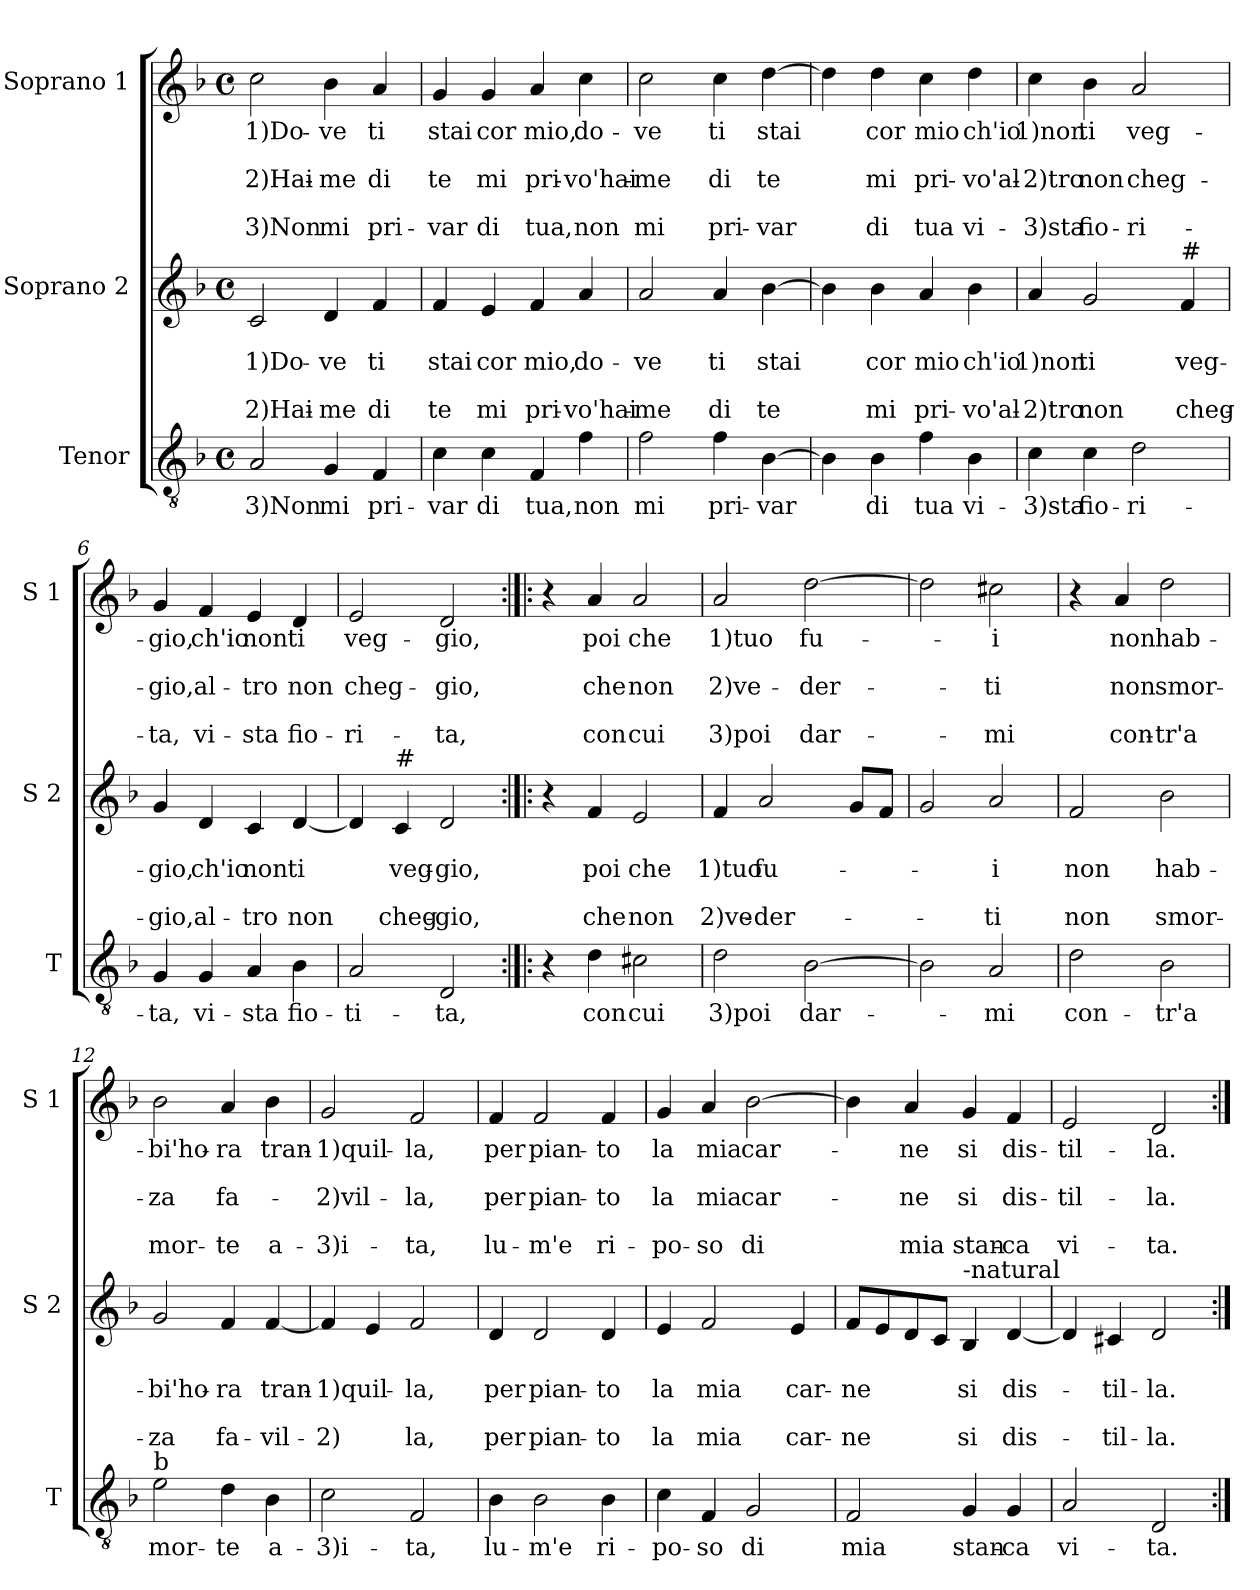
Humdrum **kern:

**kern	**text	**kern	**text	**text	**text	**text	**kern	**text	**text	**text	**text	**text
*part3	*part3	*part2	*part2	*part2	*part2	*part2	*part1	*part1	*part1	*part1	*part1	*part1
*staff3	*staff3	*staff2	*staff2	*staff2	*staff2	*staff2	*staff1	*staff1	*staff1	*staff1	*staff1	*staff1
*I"Tenor	*	*I"Soprano 2	*	*	*	*	*I"Soprano 1	*	*	*	*	*
*I'T	*	*I'S 2	*	*	*	*	*I'S 1	*	*	*	*	*
*clefGv2	*	*clefG2	*	*	*	*	*clefG2	*	*	*	*	*
*k[b-]	*	*k[b-]	*	*	*	*	*k[b-]	*	*	*	*	*
*F:	*	*F:	*	*	*	*	*F:	*	*	*	*	*
*M4/4	*	*M4/4	*	*	*	*	*M4/4	*	*	*	*	*
*met(c)	*	*met(c)	*	*	*	*	*met(c)	*	*	*	*	*
=1	=1	=1	=1	=1	=1	=1	=1	=1	=1	=1	=1	=1
!	!LO:LY:b	!	!	!LO:LY:b	!	!LO:LY:b	!	!LO:LY:b	!	!LO:LY:b	!	!LO:LY:b
2A/	3)Non	2c/	.	1)Do-	.	2)Hai-	2cc\	1)Do-	.	2)Hai-	.	3)Non
!	!LO:LY:b	!	!	!LO:LY:b	!	!LO:LY:b	!	!LO:LY:b	!	!LO:LY:b	!	!LO:LY:b
4G/	mi	4d/	.	-ve	.	-me	4b-\	-ve	.	-me	.	mi
!	!LO:LY:b	!	!	!LO:LY:b	!	!LO:LY:b	!	!LO:LY:b	!	!LO:LY:b	!	!LO:LY:b
4F/	pri-	4f/	.	ti	.	di	4a/	ti	.	di	.	pri-
=2	=2	=2	=2	=2	=2	=2	=2	=2	=2	=2	=2	=2
!	!LO:LY:b	!	!	!LO:LY:b	!	!LO:LY:b	!	!LO:LY:b	!	!LO:LY:b	!	!LO:LY:b
4c\	-var	4f/	.	stai	.	te	4g/	stai	.	te	.	-var
!	!LO:LY:b	!	!	!LO:LY:b	!	!LO:LY:b	!	!LO:LY:b	!	!LO:LY:b	!	!LO:LY:b
4c\	di	4e/	.	cor	.	mi	4g/	cor	.	mi	.	di
!	!LO:LY:b	!	!	!LO:LY:b	!	!LO:LY:b	!	!LO:LY:b	!	!LO:LY:b	!	!LO:LY:b
4F/	tua,	4f/	.	mio,	.	pri-	4a/	mio,	.	pri-	.	tua,
!	!LO:LY:b	!	!	!LO:LY:b	!	!LO:LY:b	!	!LO:LY:b	!	!LO:LY:b	!	!LO:LY:b
4f\	non	4a/	.	do-	.	-vo'hai-	4cc\	do-	.	-vo'hai-	.	non
=3	=3	=3	=3	=3	=3	=3	=3	=3	=3	=3	=3	=3
!	!LO:LY:b	!	!	!LO:LY:b	!	!LO:LY:b	!	!LO:LY:b	!	!LO:LY:b	!	!LO:LY:b
2f\	mi	2a/	.	-ve	.	-me	2cc\	-ve	.	-me	.	mi
!	!LO:LY:b	!	!	!LO:LY:b	!	!LO:LY:b	!	!LO:LY:b	!	!LO:LY:b	!	!LO:LY:b
4f\	pri-	4a/	.	ti	.	di	4cc\	ti	.	di	.	pri-
!	!LO:LY:b	!	!	!LO:LY:b	!	!LO:LY:b	!	!LO:LY:b	!	!LO:LY:b	!	!LO:LY:b
[4B-\	-var	[4b-\	.	stai	.	te	[4dd\	stai	.	te	.	-var
=4	=4	=4	=4	=4	=4	=4	=4	=4	=4	=4	=4	=4
4B-\]	.	4b-\]	.	.	.	.	4dd\]	.	.	.	.	.
!	!LO:LY:b	!	!	!LO:LY:b	!	!LO:LY:b	!	!LO:LY:b	!	!LO:LY:b	!	!LO:LY:b
4B-\	di	4b-\	.	cor	.	mi	4dd\	cor	.	mi	.	di
!	!LO:LY:b	!	!	!LO:LY:b	!	!LO:LY:b	!	!LO:LY:b	!	!LO:LY:b	!	!LO:LY:b
4f\	tua	4a/	.	mio	.	pri-	4cc\	mio	.	pri-	.	tua
!	!LO:LY:b	!	!	!LO:LY:b	!	!LO:LY:b	!	!LO:LY:b	!	!LO:LY:b	!	!LO:LY:b
4B-\	vi-	4b-\	.	ch'io	.	-vo'al-	4dd\	ch'io	.	-vo'al-	.	vi-
!!LO:LB:g=z
=5	=5	=5	=5	=5	=5	=5	=5	=5	=5	=5	=5	=5
!	!LO:LY:b	!	!	!LO:LY:b	!	!LO:LY:b	!	!LO:LY:b	!	!LO:LY:b	!	!LO:LY:b
4c\	-3)sta	4a/	.	1)non	.	-2)tro	4cc\	1)non	.	-2)tro	.	-3)sta
!	!LO:LY:b	!	!	!LO:LY:b	!	!LO:LY:b	!	!LO:LY:b	!	!LO:LY:b	!	!LO:LY:b
4c\	fio-	2g/	.	ti	.	non	4b-\	ti	.	non	.	fio-
!	!LO:LY:b	!	!	!	!	!	!	!LO:LY:b	!	!LO:LY:b	!	!LO:LY:b
2d\	-ri-	.	.	.	.	.	2a/	veg-	.	cheg-	.	-ri-
!	!	!LO:TX:a:t=#	!	!	!	!	!	!	!	!	!	!
!	!	!	!	!LO:LY:b	!	!LO:LY:b	!	!	!	!	!	!
.	.	4f/	.	veg-	.	cheg-	.	.	.	.	.	.
=6	=6	=6	=6	=6	=6	=6	=6	=6	=6	=6	=6	=6
!	!LO:LY:b	!	!	!LO:LY:b	!	!LO:LY:b	!	!LO:LY:b	!	!LO:LY:b	!	!LO:LY:b
4G/	-ta,	4g/	.	-gio,	.	-gio,	4g/	-gio,	.	-gio,	.	-ta,
!	!LO:LY:b	!	!	!LO:LY:b	!	!LO:LY:b	!	!LO:LY:b	!	!LO:LY:b	!	!LO:LY:b
4G/	vi-	4d/	.	ch'io	.	al-	4f/	ch'io	.	al-	.	vi-
!	!LO:LY:b	!	!	!LO:LY:b	!	!LO:LY:b	!	!LO:LY:b	!	!LO:LY:b	!	!LO:LY:b
4A/	-sta	4c/	.	non	.	-tro	4e/	non	.	-tro	.	-sta
!	!LO:LY:b	!	!	!LO:LY:b	!	!LO:LY:b	!	!LO:LY:b	!	!LO:LY:b	!	!LO:LY:b
4B-\	fio-	[4d/	.	ti	.	non	4d/	ti	.	non	.	fio-
=7	=7	=7	=7	=7	=7	=7	=7	=7	=7	=7	=7	=7
!	!LO:LY:b	!	!	!	!	!	!	!LO:LY:b	!	!LO:LY:b	!	!LO:LY:b
2A/	-ti-	4d/]	.	.	.	.	2e/	veg-	.	cheg-	.	-ri-
!	!	!LO:TX:a:t=#	!	!	!	!	!	!	!	!	!	!
!	!	!	!	!LO:LY:b	!	!LO:LY:b	!	!	!	!	!	!
.	.	4c/	.	veg-	.	cheg-	.	.	.	.	.	.
!	!LO:LY:b	!	!	!LO:LY:b	!	!LO:LY:b	!	!LO:LY:b	!	!LO:LY:b	!	!LO:LY:b
2D/	-ta,	2d/	.	-gio,	.	-gio,	2d/	-gio,	.	-gio,	.	-ta,
=8:|!|:	=8:|!|:	=8:|!|:	=8:|!|:	=8:|!|:	=8:|!|:	=8:|!|:	=8:|!|:	=8:|!|:	=8:|!|:	=8:|!|:	=8:|!|:	=8:|!|:
4r	.	4r	.	.	.	.	4r	.	.	.	.	.
!	!LO:LY:b	!	!	!LO:LY:b	!	!LO:LY:b	!	!LO:LY:b	!	!LO:LY:b	!	!LO:LY:b
4d\	con	4f/	.	poi	.	che	4a/	poi	.	che	.	con
!	!LO:LY:b	!	!	!LO:LY:b	!	!LO:LY:b	!	!LO:LY:b	!	!LO:LY:b	!	!LO:LY:b
2c#X\	cui	2e/	.	che	.	non	2a/	che	.	non	.	cui
!!LO:PB:g=z
=9	=9	=9	=9	=9	=9	=9	=9	=9	=9	=9	=9	=9
!	!LO:LY:b	!	!	!LO:LY:b	!	!LO:LY:b	!	!LO:LY:b	!	!LO:LY:b	!	!LO:LY:b
2d\	3)poi	4f/	.	1)tuo	.	2)ve-	2a/	1)tuo	.	2)ve-	.	3)poi
!	!	!	!	!LO:LY:b	!	!LO:LY:b	!	!	!	!	!	!
.	.	2a/	.	fu-	.	-der-	.	.	.	.	.	.
!	!LO:LY:b	!	!	!	!	!	!	!LO:LY:b	!	!LO:LY:b	!	!LO:LY:b
[2B-\	dar-	.	.	.	.	.	[2dd\	fu-	.	-der-	.	dar-
.	.	8g/L	.	.	.	.	.	.	.	.	.	.
.	.	8f/J	.	.	.	.	.	.	.	.	.	.
=10	=10	=10	=10	=10	=10	=10	=10	=10	=10	=10	=10	=10
2B-\]	.	2g/	.	.	.	.	2dd\]	.	.	.	.	.
!	!LO:LY:b	!	!	!LO:LY:b	!	!LO:LY:b	!	!LO:LY:b	!	!LO:LY:b	!	!LO:LY:b
2A/	-mi	2a/	.	-i	.	-ti	2cc#X\	-i	.	-ti	.	-mi
=11	=11	=11	=11	=11	=11	=11	=11	=11	=11	=11	=11	=11
!	!LO:LY:b	!	!	!LO:LY:b	!	!LO:LY:b	!	!	!	!	!	!
2d\	con-	2f/	.	non	.	non	4r	.	.	.	.	.
!	!	!	!	!	!	!	!	!LO:LY:b	!	!LO:LY:b	!	!LO:LY:b
.	.	.	.	.	.	.	4a/	non	.	non	.	con-
!	!LO:LY:b	!	!	!LO:LY:b	!	!LO:LY:b	!	!LO:LY:b	!	!LO:LY:b	!	!LO:LY:b
2B-\	-tr'a	2b-\	.	hab-	.	smor-	2dd\	hab-	.	smor-	.	-tr'a
=12	=12	=12	=12	=12	=12	=12	=12	=12	=12	=12	=12	=12
!LO:TX:a:t=b	!	!	!	!	!	!	!	!	!	!	!	!
!	!LO:LY:b	!	!	!LO:LY:b	!	!LO:LY:b	!	!LO:LY:b	!	!LO:LY:b	!	!LO:LY:b
2e\	mor-	2g/	.	-bi'ho-	.	-za	2b-\	-bi'ho-	.	-za	.	mor-
!	!LO:LY:b	!	!	!LO:LY:b	!	!LO:LY:b	!	!LO:LY:b	!	!LO:LY:b	!	!LO:LY:b
4d\	-te	4f/	.	-ra	.	fa-	4a/	-ra	.	fa-	.	-te
!	!LO:LY:b	!	!	!LO:LY:b	!	!LO:LY:b	!	!LO:LY:b	!	!	!	!LO:LY:b
4B-\	a-	[4f/	.	tran-	.	-vil-	4b-\	tran-	.	.	.	a-
!!LO:LB:g=z
=13	=13	=13	=13	=13	=13	=13	=13	=13	=13	=13	=13	=13
!	!LO:LY:b	!	!	!LO:LY:b	!	!LO:LY:b	!	!LO:LY:b	!	!LO:LY:b	!	!LO:LY:b
2c\	-3)i-	4f/]	.	-1)quil-	.	-2)	2g/	-1)quil-	.	-2)vil-	.	-3)i-
.	.	4e/	.	.	.	.	.	.	.	.	.	.
!	!LO:LY:b	!	!	!LO:LY:b	!	!LO:LY:b	!	!LO:LY:b	!	!LO:LY:b	!	!LO:LY:b
2F/	-ta,	2f/	.	-la,	.	la,	2f/	-la,	.	-la,	.	-ta,
=14	=14	=14	=14	=14	=14	=14	=14	=14	=14	=14	=14	=14
!	!LO:LY:b	!	!	!LO:LY:b	!	!LO:LY:b	!	!LO:LY:b	!	!LO:LY:b	!	!LO:LY:b
4B-\	lu-	4d/	.	per	.	per	4f/	per	.	per	.	lu-
!	!LO:LY:b	!	!	!LO:LY:b	!	!LO:LY:b	!	!LO:LY:b	!	!LO:LY:b	!	!LO:LY:b
2B-\	-m'e	2d/	.	pian-	.	pian-	2f/	pian-	.	pian-	.	-m'e
!	!LO:LY:b	!	!	!LO:LY:b	!	!LO:LY:b	!	!LO:LY:b	!	!LO:LY:b	!	!LO:LY:b
4B-\	ri-	4d/	.	-to	.	-to	4f/	-to	.	-to	.	ri-
=15	=15	=15	=15	=15	=15	=15	=15	=15	=15	=15	=15	=15
!	!LO:LY:b	!	!	!LO:LY:b	!	!LO:LY:b	!	!LO:LY:b	!	!LO:LY:b	!	!LO:LY:b
4c\	-po-	4e/	.	la	.	la	4g/	la	.	la	.	-po-
!	!LO:LY:b	!	!	!LO:LY:b	!	!LO:LY:b	!	!LO:LY:b	!	!LO:LY:b	!	!LO:LY:b
4F/	-so	2f/	.	mia	.	mia	4a/	mia	.	mia	.	-so
!	!LO:LY:b	!	!	!	!	!	!	!LO:LY:b	!	!LO:LY:b	!	!LO:LY:b
2G/	di	.	.	.	.	.	[2b-\	car-	.	car-	.	di
!	!	!	!	!LO:LY:b	!	!LO:LY:b	!	!	!	!	!	!
.	.	4e/	.	car-	.	car-	.	.	.	.	.	.
=16	=16	=16	=16	=16	=16	=16	=16	=16	=16	=16	=16	=16
!	!LO:LY:b	!	!	!LO:LY:b	!	!LO:LY:b	!	!	!	!	!	!
2F/	mia	8f/L	.	-ne	.	-ne	4b-\]	.	.	.	.	.
.	.	8e/	.	.	.	.	.	.	.	.	.	.
!	!	!	!	!	!	!	!	!LO:LY:b	!	!LO:LY:b	!	!LO:LY:b
.	.	8d/	.	.	.	.	4a/	-ne	.	-ne	.	mia
.	.	8c/J	.	.	.	.	.	.	.	.	.	.
!	!	!LO:TX:a:t=-natural	!	!	!	!	!	!	!	!	!	!
!	!LO:LY:b	!	!	!LO:LY:b	!	!LO:LY:b	!	!LO:LY:b	!	!LO:LY:b	!	!LO:LY:b
4G/	stan-	4B-/	.	si	.	si	4g/	si	.	si	.	stan-
!	!LO:LY:b	!	!	!LO:LY:b	!	!LO:LY:b	!	!LO:LY:b	!	!LO:LY:b	!	!LO:LY:b
4G/	-ca	[4d/	.	dis-	.	dis-	4f/	dis-	.	dis-	.	-ca
=17	=17	=17	=17	=17	=17	=17	=17	=17	=17	=17	=17	=17
!	!LO:LY:b	!	!	!	!	!	!	!LO:LY:b	!	!LO:LY:b	!	!LO:LY:b
2A/	vi-	4d/]	.	.	.	.	2e/	-til-	.	-til-	.	vi-
!	!	!	!	!LO:LY:b	!	!LO:LY:b	!	!	!	!	!	!
.	.	4c#X/	.	-til-	.	-til-	.	.	.	.	.	.
!	!LO:LY:b	!	!	!LO:LY:b	!	!LO:LY:b	!	!LO:LY:b	!	!LO:LY:b	!	!LO:LY:b
2D/	-ta.	2d/	.	-la.	.	-la.-	2d/	-la.	.	-la.	.	-ta.
=:|!	=:|!	=:|!	=:|!	=:|!	=:|!	=:|!	=:|!	=:|!	=:|!	=:|!	=:|!	=:|!
*-	*-	*-	*-	*-	*-	*-	*-	*-	*-	*-	*-	*-
